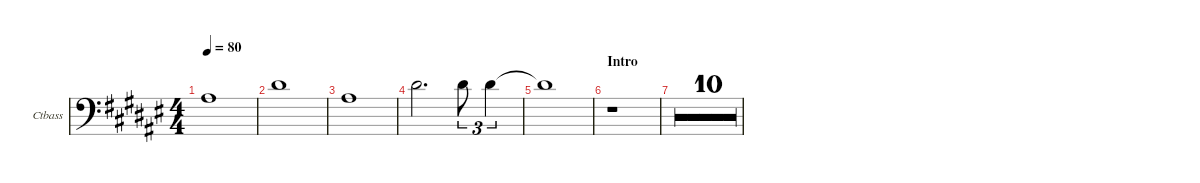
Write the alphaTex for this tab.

\defaultSystemsLayout 4
\hideDynamics
\bracketExtendMode groupsimilarinstruments
\multiBarRest
\firstSystemTrackNameOrientation horizontal
\otherSystemsTrackNameOrientation horizontal
\track ("Contrabass" "Ctbass") {multiBarRest instrument contrabass}
\staff {score}
\tuning (G2 D2 A1 E1)
\ts (4 4)
\tempo 80
\clef f4
\ks f#
18.4.1{dy f} |
18.3.1 |
18.4.1 |
18.3.2{d} 18.3.8{tu (3 2)} 23.4.4{tu (3 2)} |
23.4{t}.1 |
\section ("" "Intro")
r.1 |
r.1 |
r.1 |
r.1 |
r.1 |
r.1 |
r.1 |
r.1 |
r.1 |
r.1 |
r.1
